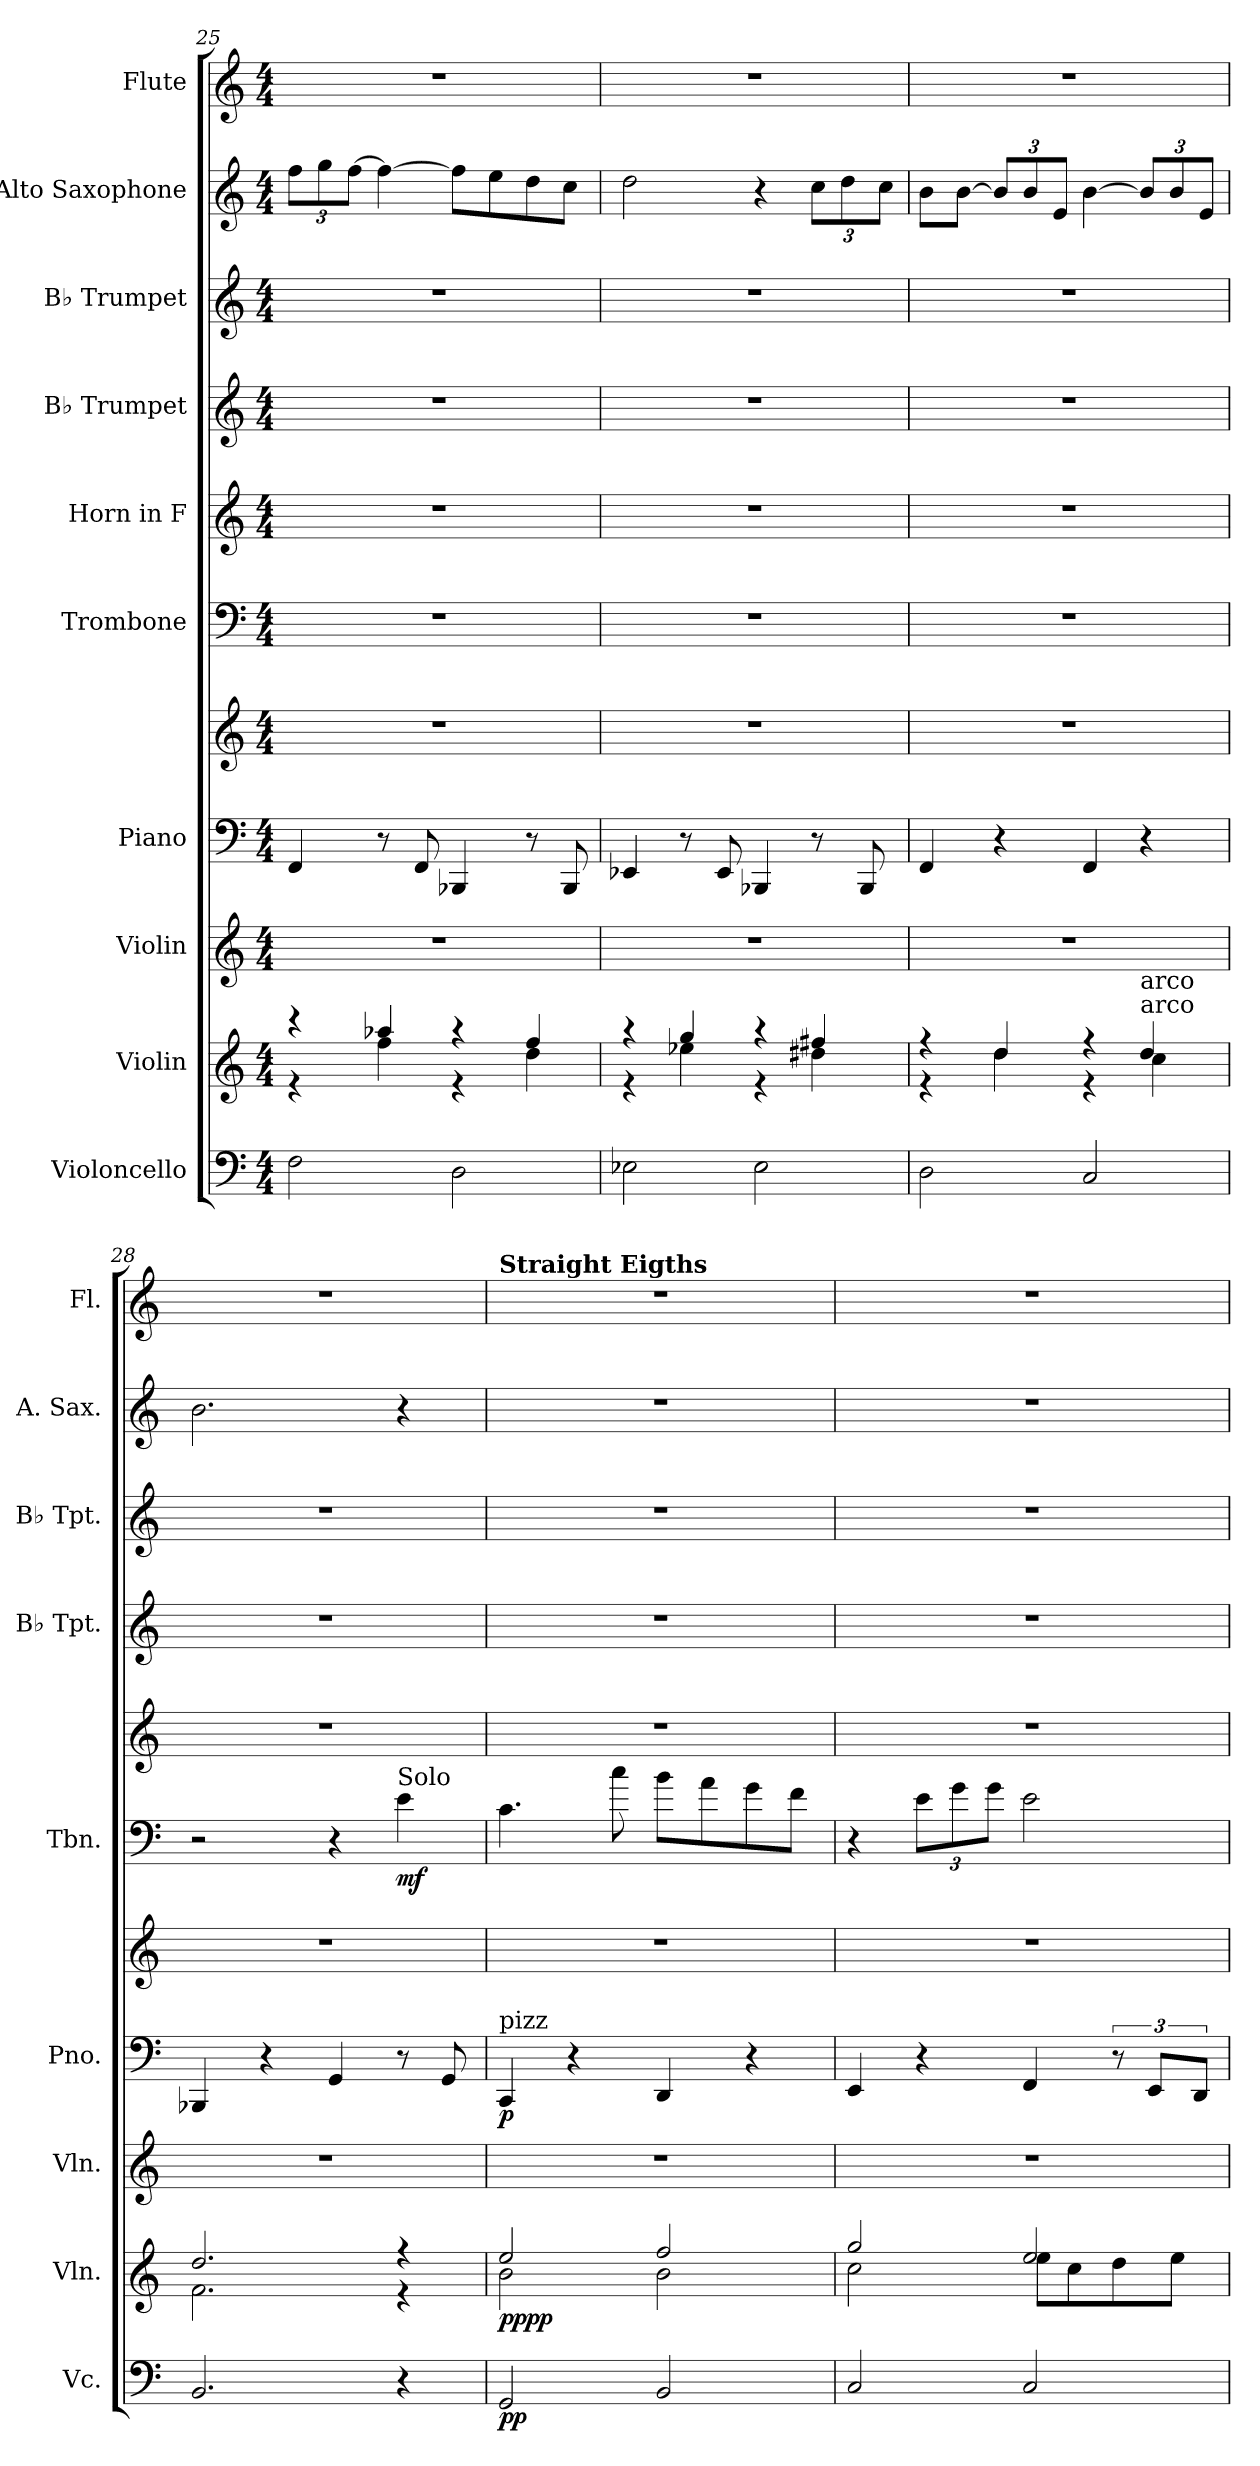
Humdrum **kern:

**kern	**dynam	**kern	**dynam	**kern	**kern	**kern	**dynam	**kern	**dynam	**kern	**kern	**kern	**kern	**kern
*part10	*part10	*part9	*part9	*part8	*part7	*part7	*part7	*part6	*part6	*part5	*part4	*part3	*part2	*part1
*staff11	*staff11	*staff10	*staff10	*staff9	*staff8	*staff7	*staff7/8	*staff6	*staff6	*staff5	*staff4	*staff3	*staff2	*staff1
*I"Violoncello	*	*I"Violin	*	*I"Violin	*I"Piano	*	*	*I"Trombone	*	*I"Horn in F	*I"B♭ Trumpet	*I"B♭ Trumpet	*I"Alto Saxophone	*I"Flute
*I'Vc.	*	*I'Vln.	*	*I'Vln.	*I'Pno.	*	*	*I'Tbn.	*	*	*I'B♭ Tpt.	*I'B♭ Tpt.	*I'A. Sax.	*I'Fl.
*clefF4	*	*clefG2	*	*clefG2	*clefF4	*clefG2	*	*clefF4	*	*clefG2	*clefG2	*clefG2	*clefG2	*clefG2
*	*	*	*	*	*	*	*	*	*	*ITrd4c7	*ITrd1c2	*ITrd1c2	*ITrd5c9	*
*k[]	*	*k[]	*	*k[]	*k[]	*k[]	*	*k[]	*	*k[b-]	*k[b-e-]	*k[b-e-]	*k[b-e-a-]	*k[]
*M4/4	*	*M4/4	*	*M4/4	*M4/4	*M4/4	*	*M4/4	*	*M4/4	*M4/4	*M4/4	*M4/4	*M4/4
=25	=25	=25	=25	=25	=25	=25	=25	=25	=25	=25	=25	=25	=25	=25
*	*	*^	*	*	*	*	*	*	*	*	*	*	*	*
*	*	*	*	*	*	*	*	*	*	*	*	*	*	*Xbrackettup	*
2F\	.	4r	4r	.	1r	4FF/	1r	.	1r	.	1r	1r	1r	12a-\L	1r
.	.	.	.	.	.	.	.	.	.	.	.	.	.	12b-\	.
.	.	.	.	.	.	.	.	.	.	.	.	.	.	[12a-\J	.
.	.	4aa-X/	4ff\	.	.	8r	.	.	.	.	.	.	.	4a-\_	.
.	.	.	.	.	.	8FF/	.	.	.	.	.	.	.	.	.
2D\	.	4r	4r	.	.	4BBB-X/	.	.	.	.	.	.	.	8a-\L]	.
.	.	.	.	.	.	.	.	.	.	.	.	.	.	8g\	.
.	.	4ff/	4dd\	.	.	8r	.	.	.	.	.	.	.	8f\	.
.	.	.	.	.	.	8BBB-/	.	.	.	.	.	.	.	8e-\J	.
=26	=26	=26	=26	=26	=26	=26	=26	=26	=26	=26	=26	=26	=26	=26	=26
2E-X\	.	4r	4r	.	1r	4EE-X/	1r	.	1r	.	1r	1r	1r	2f\	1r
.	.	4gg/	4ee-X\	.	.	8r	.	.	.	.	.	.	.	.	.
.	.	.	.	.	.	8EE-/	.	.	.	.	.	.	.	.	.
2E-\	.	4r	4r	.	.	4BBB-X/	.	.	.	.	.	.	.	4r	.
.	.	4ff#X/	4dd#X\	.	.	8r	.	.	.	.	.	.	.	12e-\L	.
.	.	.	.	.	.	.	.	.	.	.	.	.	.	12f\	.
.	.	.	.	.	.	8BBB-/	.	.	.	.	.	.	.	.	.
.	.	.	.	.	.	.	.	.	.	.	.	.	.	12e-\J	.
!!LO:PB:g=z
=27	=27	=27	=27	=27	=27	=27	=27	=27	=27	=27	=27	=27	=27	=27	=27
2D\	.	4r	4r	.	1r	4FF/	1r	.	1r	.	1r	1r	1r	8d\L	1r
.	.	.	.	.	.	.	.	.	.	.	.	.	.	[8d\J	.
.	.	4dd/	4dd\	.	.	4r	.	.	.	.	.	.	.	12d/L]	.
.	.	.	.	.	.	.	.	.	.	.	.	.	.	12d/	.
.	.	.	.	.	.	.	.	.	.	.	.	.	.	12G/J	.
2C/	.	4r	4r	.	.	4FF/	.	.	.	.	.	.	.	[4d\	.
!	!	!LO:TX:a:t=arco	!	!	!	!	!	!	!	!	!	!	!	!	!
!	!	!LO:TX:a:t=arco	!	!	!	!	!	!	!	!	!	!	!	!	!
.	.	4dd/	4cc\	.	.	4r	.	.	.	.	.	.	.	12d/L]	.
.	.	.	.	.	.	.	.	.	.	.	.	.	.	12d/	.
.	.	.	.	.	.	.	.	.	.	.	.	.	.	12G/J	.
=28	=28	=28	=28	=28	=28	=28	=28	=28	=28	=28	=28	=28	=28	=28	=28
2.BB/	.	2.dd/	2.f\	.	1r	4BBB-X/	1r	.	2r	.	1r	1r	1r	2.d\	1r
.	.	.	.	.	.	4r	.	.	.	.	.	.	.	.	.
.	.	.	.	.	.	4GG/	.	.	4r	.	.	.	.	.	.
!	!	!	!	!	!	!	!	!	!LO:TX:a:t=Solo	!	!	!	!	!	!
!	!	!	!	!	!	!	!	!	!	!LO:DY:b	!	!	!	!	!
4r	.	4r	4r	.	.	8r	.	.	4e\	mf	.	.	.	4r	.
.	.	.	.	.	.	8GG/	.	.	.	.	.	.	.	.	.
=29	=29	=29	=29	=29	=29	=29	=29	=29	=29	=29	=29	=29	=29	=29	=29
!	!	!	!	!	!	!	!	!	!	!	!	!	!	!	!LO:TX:a:B:t=Straight Eigths
!	!	!	!	!	!	!LO:TX:a:t=pizz	!	!	!	!	!	!	!	!	!
!	!LO:DY:b	!	!	!LO:DY:b	!	!	!	!	!	!	!	!	!	!	!
!	!	!	!	!LO:DY:n=1:b	!	!	!	!LO:DY:b=2	!	!	!	!	!	!	!
2GG/	pp	2ee/	2b\	pp pp	1r	4CC/	1r	p	4.c\	.	1r	1r	1r	1r	1r
.	.	.	.	.	.	4r	.	.	.	.	.	.	.	.	.
.	.	.	.	.	.	.	.	.	8cc\	.	.	.	.	.	.
2BB/	.	2ff/	2b\	.	.	4DD/	.	.	8b\L	.	.	.	.	.	.
.	.	.	.	.	.	.	.	.	8a\	.	.	.	.	.	.
.	.	.	.	.	.	4r	.	.	8g\	.	.	.	.	.	.
.	.	.	.	.	.	.	.	.	8f\J	.	.	.	.	.	.
=30	=30	=30	=30	=30	=30	=30	=30	=30	=30	=30	=30	=30	=30	=30	=30
2C/	.	2gg/	2cc\	.	1r	4EE/	1r	.	4r	.	1r	1r	1r	1r	1r
*	*	*	*	*	*	*	*	*	*Xbrackettup	*	*	*	*	*	*
.	.	.	.	.	.	4r	.	.	12e\L	.	.	.	.	.	.
.	.	.	.	.	.	.	.	.	12g\	.	.	.	.	.	.
.	.	.	.	.	.	.	.	.	12g\J	.	.	.	.	.	.
2C/	.	2ee/	8ee\L	.	.	4FF/	.	.	2e\	.	.	.	.	.	.
.	.	.	8cc\	.	.	.	.	.	.	.	.	.	.	.	.
.	.	.	8dd\	.	.	12r	.	.	.	.	.	.	.	.	.
.	.	.	.	.	.	12EE/L	.	.	.	.	.	.	.	.	.
.	.	.	8ee\J	.	.	.	.	.	.	.	.	.	.	.	.
.	.	.	.	.	.	12DD/J	.	.	.	.	.	.	.	.	.
*	*	*v	*v	*	*	*	*	*	*	*	*	*	*	*	*
=	=	=	=	=	=	=	=	=	=	=	=	=	=	=
*-	*-	*-	*-	*-	*-	*-	*-	*-	*-	*-	*-	*-	*-	*-
